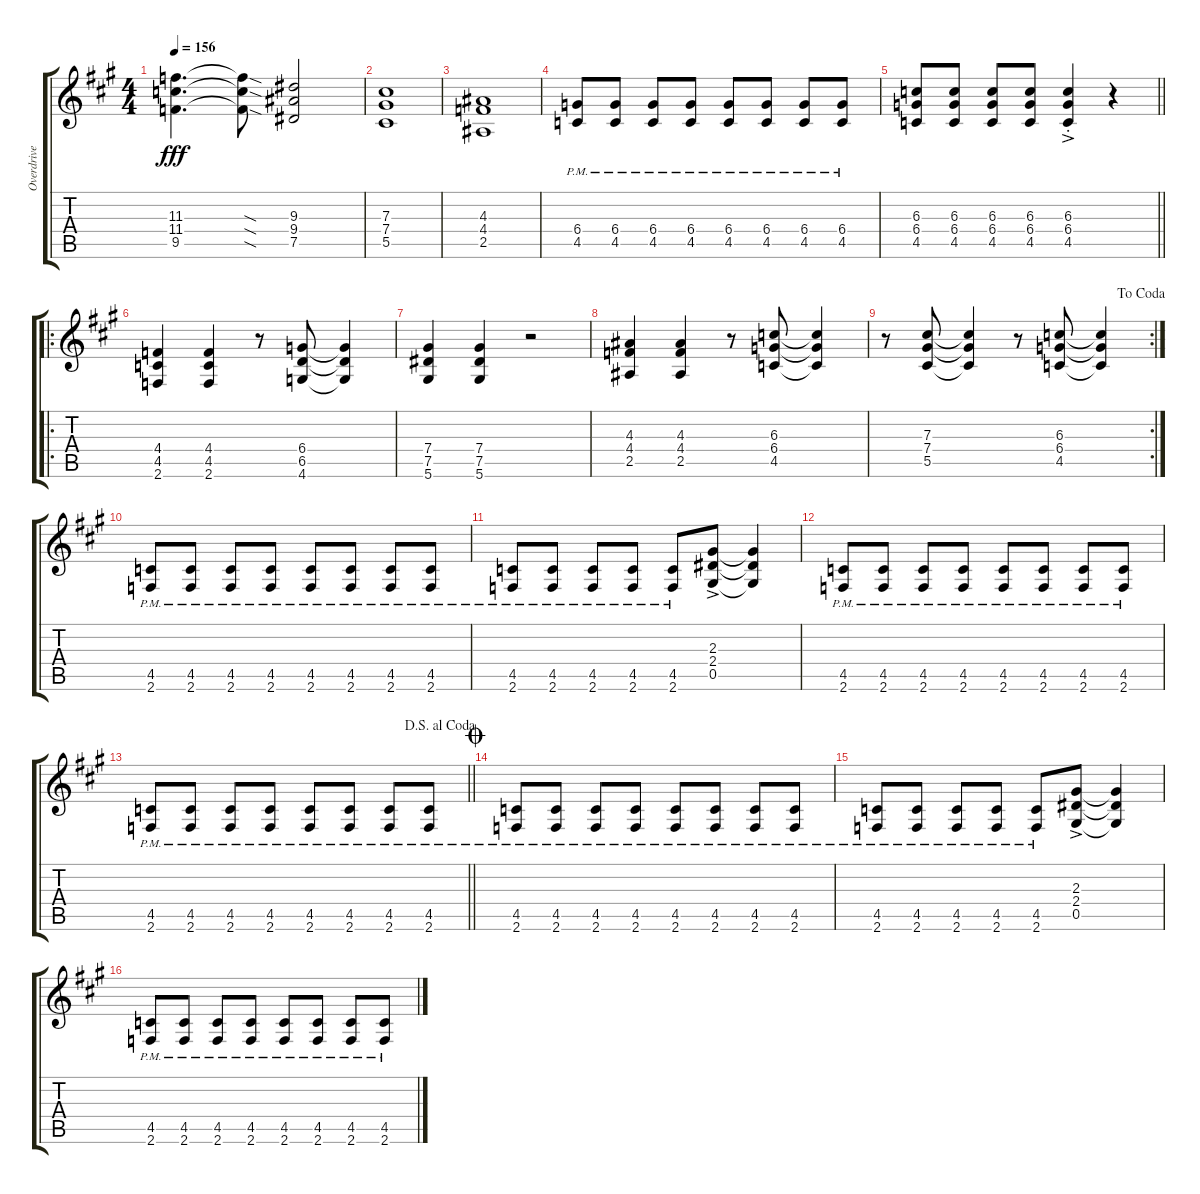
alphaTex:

\track ("Overdrive Rhythm" "Overdrive ") {instrument distortionguitar}
\staff {score tabs}
\tuning (Eb4 Bb3 Gb3 Db3 Ab2 Eb2) {hide}
\ts (4 4)
\tempo 156
\clef g2
\ks a
(11.3 11.4 9.5).4{d dy fff} (11.3{sod t} 11.4{sod t} 9.5{sod t}).8 (9.3 9.4 7.5).2 |
(7.3 7.4 5.5).1 |
(4.3 4.4 2.5).1 |
(6.4{pm} 4.5{pm}).8 (6.4{pm} 4.5{pm}).8 (6.4{pm} 4.5{pm}).8 (6.4{pm} 4.5{pm}).8 (6.4{pm} 4.5{pm}).8 (6.4{pm} 4.5{pm}).8 (6.4{pm} 4.5{pm}).8 (6.4{pm} 4.5{pm}).8 |
\barLineRight lightlight
(6.3 6.4 4.5).8 (6.3 6.4 4.5).8 (6.3 6.4 4.5).8 (6.3 6.4 4.5).8 (6.3{ac st} 6.4{ac st} 4.5{ac st}).4 r.4 |
\ro
(4.4 4.5 2.6).4 (4.4 4.5 2.6).4 r.8 (6.4 6.5 4.6).8 (6.4{t} 6.5{t} 4.6{t}).4 |
(7.4 7.5 5.6).4 (7.4 7.5 5.6).4 r.2 |
(4.3 4.4 2.5).4 (4.3 4.4 2.5).4 r.8 (6.3 6.4 4.5).8 (6.3{t} 6.4{t} 4.5{t}).4 |
\rc 2
\jump dacoda
r.8 (7.3 7.4 5.5).8 (7.3{t} 7.4{t} 5.5{t}).4 r.8 (6.3 6.4 4.5).8 (6.3{t} 6.4{t} 4.5{t}).4 |
(4.5{pm} 2.6{pm}).8 (4.5{pm} 2.6{pm}).8 (4.5{pm} 2.6{pm}).8 (4.5{pm} 2.6{pm}).8 (4.5{pm} 2.6{pm}).8 (4.5{pm} 2.6{pm}).8 (4.5{pm} 2.6{pm}).8 (4.5{pm} 2.6{pm}).8 |
(4.5{pm} 2.6{pm}).8 (4.5{pm} 2.6{pm}).8 (4.5{pm} 2.6{pm}).8 (4.5{pm} 2.6{pm}).8 (4.5{pm} 2.6{pm}).8 (2.3{ac} 2.4{ac} 0.5{ac}).8 (2.3{t} 2.4{t} 0.5{t}).4 |
(4.5{pm} 2.6{pm}).8 (4.5{pm} 2.6{pm}).8 (4.5{pm} 2.6{pm}).8 (4.5{pm} 2.6{pm}).8 (4.5{pm} 2.6{pm}).8 (4.5{pm} 2.6{pm}).8 (4.5{pm} 2.6{pm}).8 (4.5{pm} 2.6{pm}).8 |
\jump dalsegnoalcoda
\barLineRight lightlight
(4.5{pm} 2.6{pm}).8 (4.5{pm} 2.6{pm}).8 (4.5{pm} 2.6{pm}).8 (4.5{pm} 2.6{pm}).8 (4.5{pm} 2.6{pm}).8 (4.5{pm} 2.6{pm}).8 (4.5{pm} 2.6{pm}).8 (4.5{pm} 2.6{pm}).8 |
\jump coda
(4.5{pm} 2.6{pm}).8 (4.5{pm} 2.6{pm}).8 (4.5{pm} 2.6{pm}).8 (4.5{pm} 2.6{pm}).8 (4.5{pm} 2.6{pm}).8 (4.5{pm} 2.6{pm}).8 (4.5{pm} 2.6{pm}).8 (4.5{pm} 2.6{pm}).8 |
(4.5{pm} 2.6{pm}).8 (4.5{pm} 2.6{pm}).8 (4.5{pm} 2.6{pm}).8 (4.5{pm} 2.6{pm}).8 (4.5{pm} 2.6{pm}).8 (2.3{ac} 2.4{ac} 0.5{ac}).8 (2.3{t} 2.4{t} 0.5{t}).4 |
(4.5{pm} 2.6{pm}).8 (4.5{pm} 2.6{pm}).8 (4.5{pm} 2.6{pm}).8 (4.5{pm} 2.6{pm}).8 (4.5{pm} 2.6{pm}).8 (4.5{pm} 2.6{pm}).8 (4.5{pm} 2.6{pm}).8 (4.5{pm} 2.6{pm}).8
